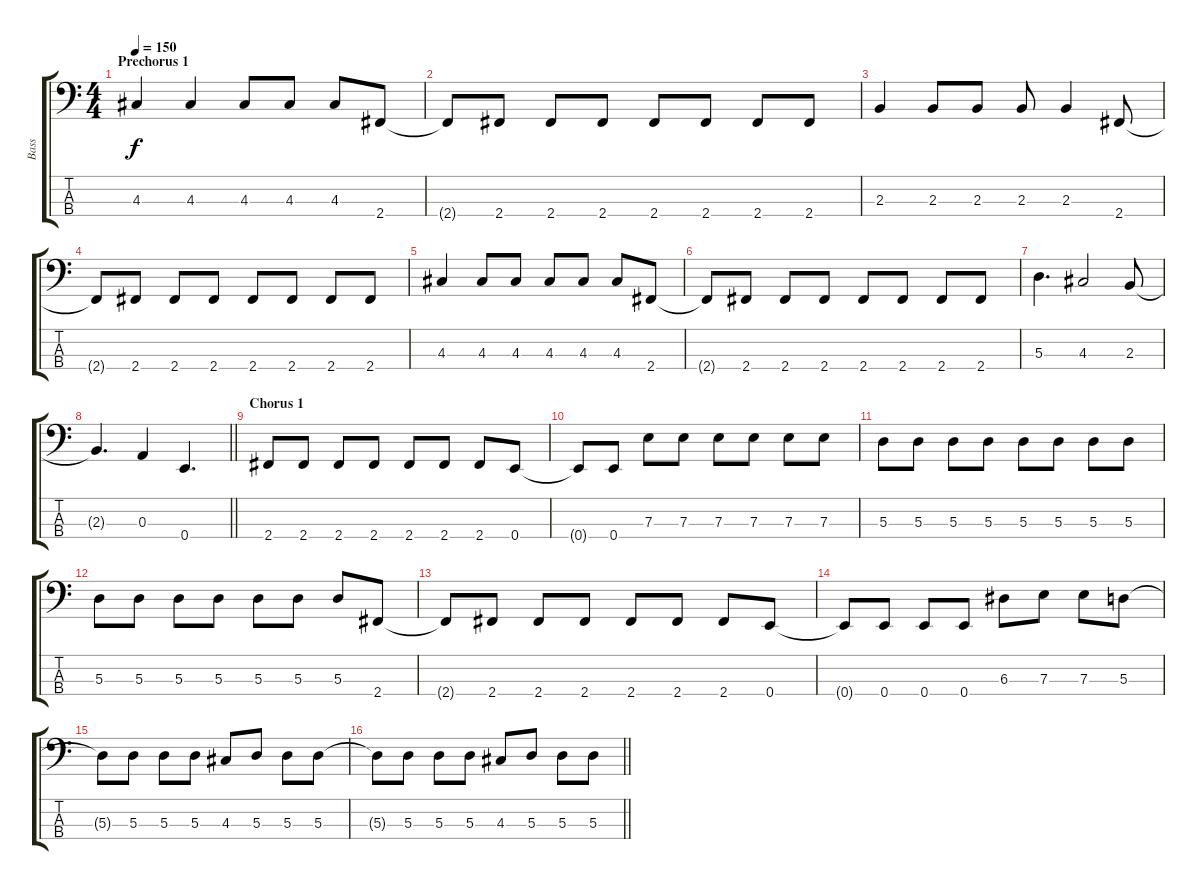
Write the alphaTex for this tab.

\track ("Bass" "Bass") {instrument electricbassfinger}
\staff {score tabs}
\tuning (G2 D2 A1 E1) {hide}
\ts (4 4)
\section ("" "Prechorus 1")
\tempo 150
\clef f4
\ks c
4.3.4{dy f} 4.3.4 4.3.8 4.3.8 4.3.8 2.4.8 |
2.4{t}.8 2.4.8 2.4.8 2.4.8 2.4.8 2.4.8 2.4.8 2.4.8 |
2.3.4 2.3.8 2.3.8 2.3.8 2.3.4 2.4.8 |
2.4{t}.8 2.4.8 2.4.8 2.4.8 2.4.8 2.4.8 2.4.8 2.4.8 |
4.3.4 4.3.8 4.3.8 4.3.8 4.3.8 4.3.8 2.4.8 |
2.4{t}.8 2.4.8 2.4.8 2.4.8 2.4.8 2.4.8 2.4.8 2.4.8 |
5.3.4{d} 4.3.2 2.3.8 |
\barLineRight lightlight
2.3{t}.4{d} 0.3.4 0.4.4{d} |
\section ("" "Chorus 1")
2.4.8 2.4.8 2.4.8 2.4.8 2.4.8 2.4.8 2.4.8 0.4.8 |
0.4{t}.8 0.4.8 7.3.8 7.3.8 7.3.8 7.3.8 7.3.8 7.3.8 |
5.3.8 5.3.8 5.3.8 5.3.8 5.3.8 5.3.8 5.3.8 5.3.8 |
5.3.8 5.3.8 5.3.8 5.3.8 5.3.8 5.3.8 5.3.8 2.4.8 |
2.4{t}.8 2.4.8 2.4.8 2.4.8 2.4.8 2.4.8 2.4.8 0.4.8 |
0.4{t}.8 0.4.8 0.4.8 0.4.8 6.3.8 7.3.8 7.3.8 5.3.8 |
5.3{t}.8 5.3.8 5.3.8 5.3.8 4.3.8 5.3.8 5.3.8 5.3.8 |
\barLineRight lightlight
5.3{t}.8 5.3.8 5.3.8 5.3.8 4.3.8 5.3.8 5.3.8 5.3.8
